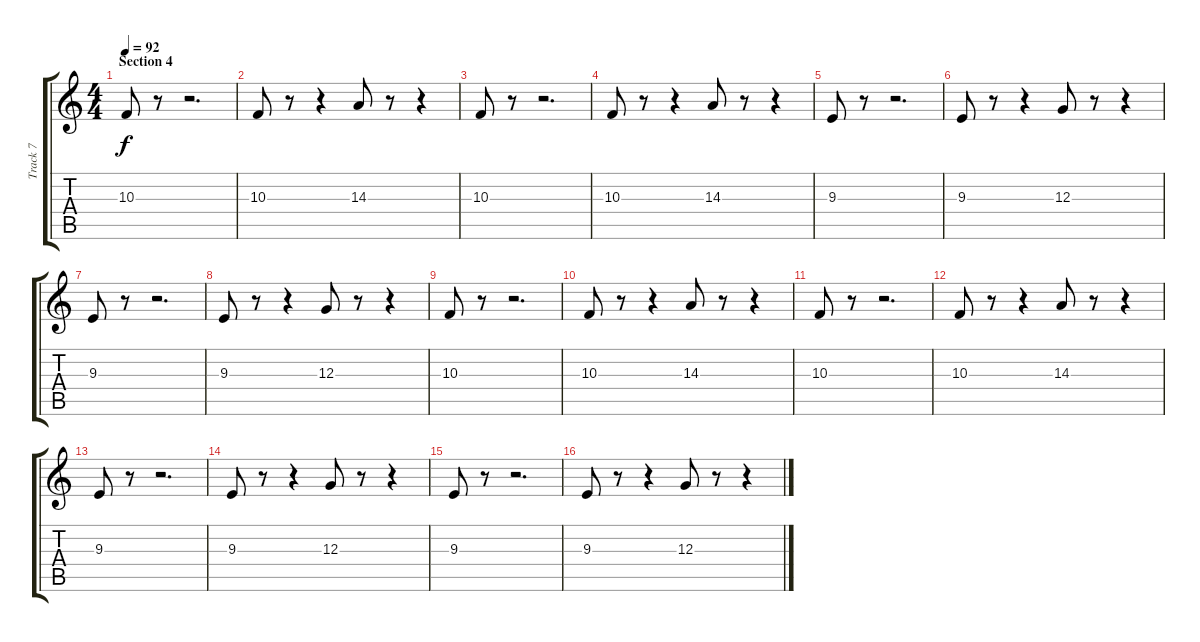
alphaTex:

\track ("Track 7" "Track 7") {instrument fx7echoes}
\staff {score tabs}
\tuning (E4 B3 G3 D3 A2 E2) {hide}
\ts (4 4)
\section ("" "Section 4")
\tempo 92
\clef g2
\ks c
10.3.8{dy f volume 8} r.8 r.2{d} |
10.3.8 r.8 r.4 14.3.8 r.8 r.4 |
10.3.8 r.8 r.2{d} |
10.3.8 r.8 r.4 14.3.8 r.8 r.4 |
9.3.8{volume 7} r.8 r.2{d} |
9.3.8 r.8 r.4 12.3.8 r.8 r.4 |
9.3.8 r.8 r.2{d} |
9.3.8 r.8 r.4 12.3.8 r.8 r.4 |
10.3.8{volume 5} r.8 r.2{d} |
10.3.8 r.8 r.4 14.3.8 r.8 r.4 |
10.3.8 r.8 r.2{d} |
10.3.8 r.8 r.4 14.3.8 r.8 r.4 |
9.3.8{volume 4} r.8 r.2{d} |
9.3.8 r.8 r.4 12.3.8 r.8 r.4 |
9.3.8 r.8 r.2{d} |
9.3.8 r.8 r.4 12.3.8 r.8 r.4
